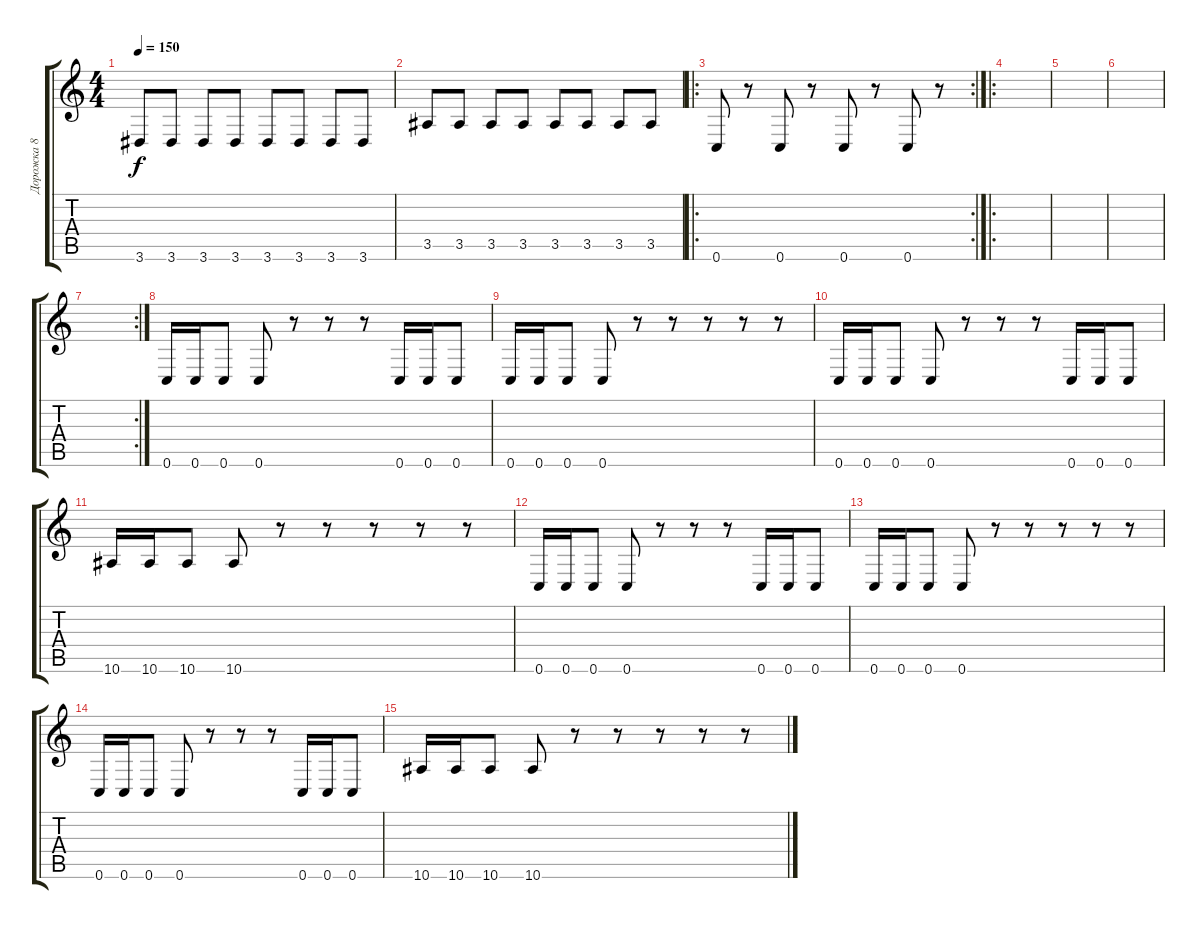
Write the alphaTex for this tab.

\track ("Дорожка 8" "Дорожка 8") {instrument electricbasspick}
\staff {score tabs}
\tuning (D4 A3 F3 C3 G2 C2) {hide}
\ts (4 4)
\tempo 150
\clef g2
\ks c
3.6.8{dy f} 3.6.8 3.6.8 3.6.8 3.6.8 3.6.8 3.6.8 3.6.8 |
3.5.8 3.5.8 3.5.8 3.5.8 3.5.8 3.5.8 3.5.8 3.5.8 |
\ro
\rc 2
0.6.8 r.8 0.6.8 r.8 0.6.8 r.8 0.6.8 r.8 |
\ro
|
|
|
\rc 2
|
0.6.16 0.6.16 0.6.8 0.6.8 r.8 r.8 r.8 0.6.16 0.6.16 0.6.8 |
0.6.16 0.6.16 0.6.8 0.6.8 r.8 r.8 r.8 r.8 r.8 |
0.6.16 0.6.16 0.6.8 0.6.8 r.8 r.8 r.8 0.6.16 0.6.16 0.6.8 |
10.6.16 10.6.16 10.6.8 10.6.8 r.8 r.8 r.8 r.8 r.8 |
0.6.16 0.6.16 0.6.8 0.6.8 r.8 r.8 r.8 0.6.16 0.6.16 0.6.8 |
0.6.16 0.6.16 0.6.8 0.6.8 r.8 r.8 r.8 r.8 r.8 |
0.6.16 0.6.16 0.6.8 0.6.8 r.8 r.8 r.8 0.6.16 0.6.16 0.6.8 |
10.6.16 10.6.16 10.6.8 10.6.8 r.8 r.8 r.8 r.8 r.8
